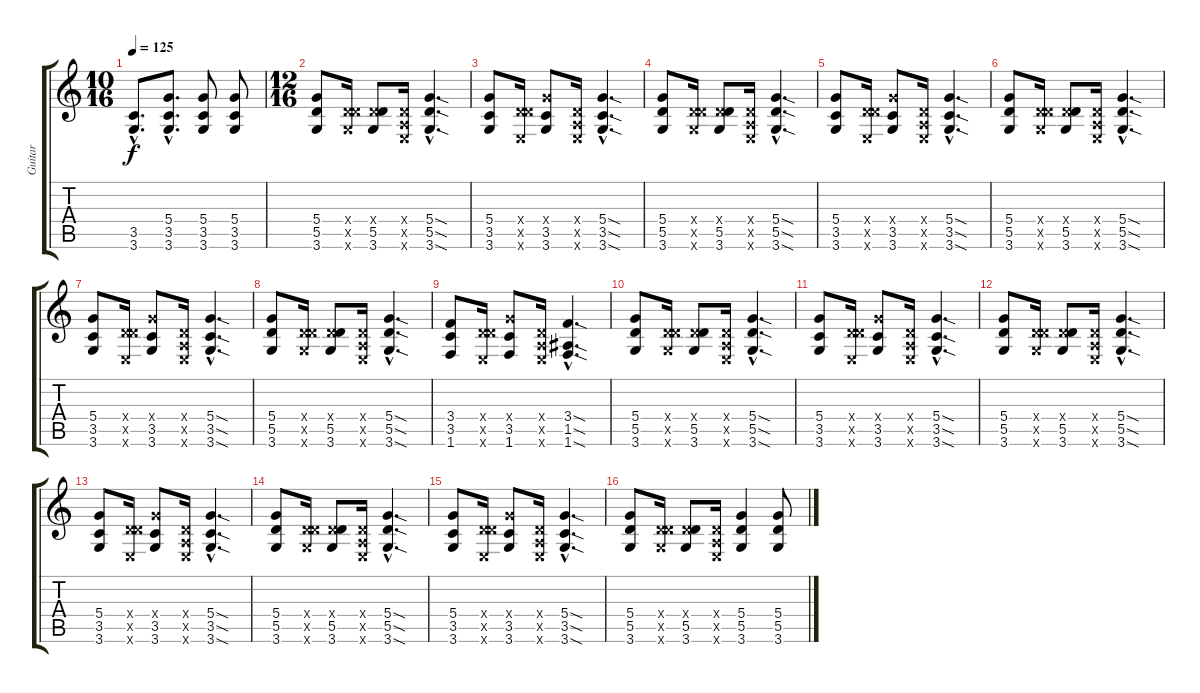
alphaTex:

\track ("Guitar" "Guitar") {instrument overdrivenguitar}
\staff {score tabs}
\tuning (E4 B3 G3 D3 A2 E2) {hide}
\ts (10 16)
\tempo 125
\clef g2
\ks c
(3.5{hac} 3.6).8{d dy f} (5.4{hac} 3.5{hac} 3.6{hac}).8{d} (5.4 3.5 3.6).8 (5.4 3.5 3.6).8 |
\ts (12 16)
(5.4 5.5 3.6).8{volume 14} (0.4{x} 5.5{x} 3.6{x}).16 (0.4{x} 5.5 3.6).8 (0.4{x} 0.5{x} 0.6{x}).16 (5.4{sod hac} 5.5{sod hac} 3.6{sod hac}).4{d} |
(5.4 3.5 3.6).8 (0.4{x} 5.5{x} 0.6{x}).16 (5.4{x} 3.5 3.6).8 (0.4{x} 0.5{x} 0.6{x}).16 (5.4{sod hac} 3.5{sod hac} 3.6{sod hac}).4{d} |
(5.4 5.5 3.6).8{volume 14} (0.4{x} 5.5{x} 3.6{x}).16 (0.4{x} 5.5 3.6).8 (0.4{x} 0.5{x} 0.6{x}).16 (5.4{sod hac} 5.5{sod hac} 3.6{sod hac}).4{d} |
(5.4 3.5 3.6).8 (0.4{x} 5.5{x} 0.6{x}).16 (5.4{x} 3.5 3.6).8 (0.4{x} 0.5{x} 0.6{x}).16 (5.4{sod hac} 3.5{sod hac} 3.6{sod hac}).4{d} |
(5.4 5.5 3.6).8{volume 14} (0.4{x} 5.5{x} 3.6{x}).16 (0.4{x} 5.5 3.6).8 (0.4{x} 0.5{x} 0.6{x}).16 (5.4{sod hac} 5.5{sod hac} 3.6{sod hac}).4{d} |
(5.4 3.5 3.6).8 (0.4{x} 5.5{x} 0.6{x}).16 (5.4{x} 3.5 3.6).8 (0.4{x} 0.5{x} 0.6{x}).16 (5.4{sod hac} 3.5{sod hac} 3.6{sod hac}).4{d} |
(5.4 5.5 3.6).8{volume 14} (0.4{x} 5.5{x} 3.6{x}).16 (0.4{x} 5.5 3.6).8 (0.4{x} 0.5{x} 0.6{x}).16 (5.4{sod hac} 5.5{sod hac} 3.6{sod hac}).4{d} |
(3.4 3.5 1.6).8 (0.4{x} 5.5{x} 0.6{x}).16 (5.4{x} 3.5 1.6).8 (0.4{x} 0.5{x} 0.6{x}).16 (3.4{sod hac} 1.5{sod hac} 1.6{sod hac}).4{d} |
(5.4 5.5 3.6).8{volume 14} (0.4{x} 5.5{x} 3.6{x}).16 (0.4{x} 5.5 3.6).8 (0.4{x} 0.5{x} 0.6{x}).16 (5.4{sod hac} 5.5{sod hac} 3.6{sod hac}).4{d} |
(5.4 3.5 3.6).8 (0.4{x} 5.5{x} 0.6{x}).16 (5.4{x} 3.5 3.6).8 (0.4{x} 0.5{x} 0.6{x}).16 (5.4{sod hac} 3.5{sod hac} 3.6{sod hac}).4{d} |
(5.4 5.5 3.6).8{volume 14} (0.4{x} 5.5{x} 3.6{x}).16 (0.4{x} 5.5 3.6).8 (0.4{x} 0.5{x} 0.6{x}).16 (5.4{sod hac} 5.5{sod hac} 3.6{sod hac}).4{d} |
(5.4 3.5 3.6).8 (0.4{x} 5.5{x} 0.6{x}).16 (5.4{x} 3.5 3.6).8 (0.4{x} 0.5{x} 0.6{x}).16 (5.4{sod hac} 3.5{sod hac} 3.6{sod hac}).4{d} |
(5.4 5.5 3.6).8{volume 14} (0.4{x} 5.5{x} 3.6{x}).16 (0.4{x} 5.5 3.6).8 (0.4{x} 0.5{x} 0.6{x}).16 (5.4{sod hac} 5.5{sod hac} 3.6{sod hac}).4{d} |
(5.4 3.5 3.6).8 (0.4{x} 5.5{x} 0.6{x}).16 (5.4{x} 3.5 3.6).8 (0.4{x} 0.5{x} 0.6{x}).16 (5.4{sod hac} 3.5{sod hac} 3.6{sod hac}).4{d} |
(5.4 5.5 3.6).8{volume 14} (0.4{x} 5.5{x} 3.6{x}).16 (0.4{x} 5.5 3.6).8 (0.4{x} 0.5{x} 0.6{x}).16 (5.4 5.5 3.6).4 (5.4 5.5 3.6).8
